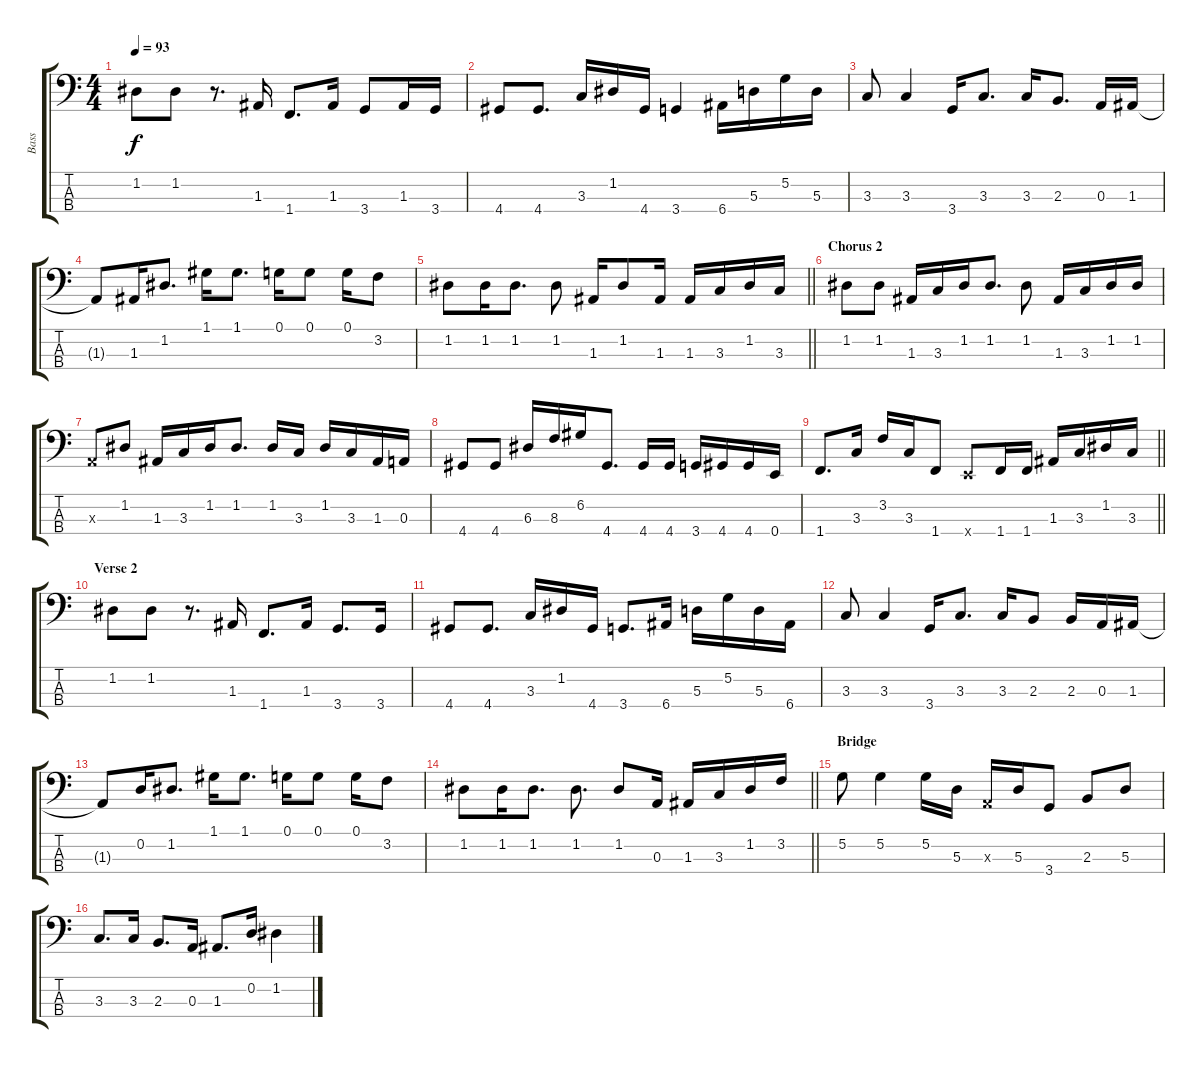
\track ("Bass" "Bass") {instrument electricbassfinger}
\staff {score tabs}
\tuning (G2 D2 A1 E1) {hide}
\ts (4 4)
\tempo 93
\clef f4
\ks c
1.2.8{dy f} 1.2.8 r.8{d} 1.3.16 1.4.8{d} 1.3.16 3.4.8 1.3.16 3.4.16 |
4.4.8 4.4.8{d} 3.3.16 1.2.16 4.4.16 3.4.4 6.4.16 5.3.16 5.2.16 5.3.16 |
3.3.8 3.3.4 3.4.16 3.3.8{d} 3.3.16 2.3.8{d} 0.3.16 1.3.16 |
1.3{t}.8 1.3.16 1.2.8{d} 1.1.16 1.1.8{d} 0.1.16 0.1.8 0.1.16 3.2.8 |
\barLineRight lightlight
1.2.8 1.2.16 1.2.8{d} 1.2.8 1.3.16 1.2.8 1.3.16 1.3.16 3.3.16 1.2.16 3.3.16 |
\section ("" "Chorus 2")
1.2.8 1.2.8 1.3.16 3.3.16 1.2.16 1.2.8{d} 1.2.8 1.3.16 3.3.16 1.2.16 1.2.16 |
0.3{x}.8 1.2.8 1.3.16 3.3.16 1.2.16 1.2.8{d} 1.2.16 3.3.16 1.2.16 3.3.16 1.3.16 0.3.16 |
4.4.8 4.4.8 6.3.16 8.3.16 6.2.16 4.4.8{d} 4.4.16 4.4.16 3.4.16 4.4.16 4.4.16 0.4.16 |
\barLineRight lightlight
1.4.8{d} 3.3.16 3.2.16 3.3.16 1.4.8 0.4{x}.8 1.4.16 1.4.16 1.3.16 3.3.16 1.2.16 3.3.16 |
\section ("" "Verse 2")
1.2.8 1.2.8 r.8{d} 1.3.16 1.4.8{d} 1.3.16 3.4.8{d} 3.4.16 |
4.4.8 4.4.8{d} 3.3.16 1.2.16 4.4.16 3.4.8{d} 6.4.16 5.3.16 5.2.16 5.3.16 6.4.16 |
3.3.8 3.3.4 3.4.16 3.3.8{d} 3.3.16 2.3.8 2.3.16 0.3.16 1.3.16 |
1.3{t}.8 0.2.16 1.2.8{d} 1.1.16 1.1.8{d} 0.1.16 0.1.8 0.1.16 3.2.8 |
\barLineRight lightlight
1.2.8 1.2.16 1.2.8{d} 1.2.8{d} 1.2.8 0.3.16 1.3.16 3.3.16 1.2.16 3.2.16 |
\section ("" "Bridge")
5.2.8 5.2.4 5.2.16 5.3.16 0.3{x}.16 5.3.16 3.4.8 2.3.8 5.3.8 |
3.3.8{d} 3.3.16 2.3.8{d} 0.3.16 1.3.8{d} 0.2.16 1.2.4
